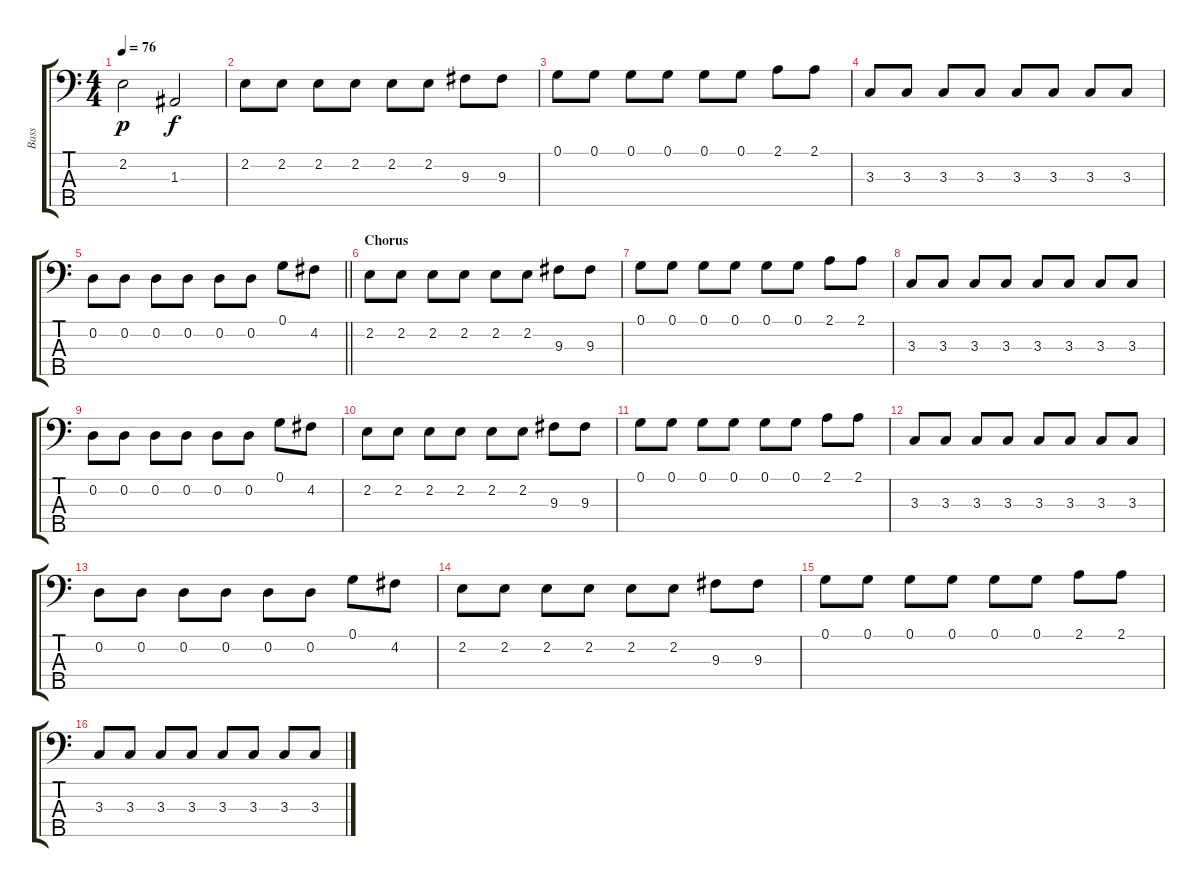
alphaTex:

\track ("Bass" "Bass") {instrument electricbassfinger}
\staff {score tabs}
\tuning (G2 D2 A1 E1 B0) {hide}
\ts (4 4)
\tempo 76
\clef f4
\ks c
2.2.2{dy p} 1.3.2{dy f} |
2.2.8 2.2.8 2.2.8 2.2.8 2.2.8 2.2.8 9.3.8 9.3.8 |
0.1.8 0.1.8 0.1.8 0.1.8 0.1.8 0.1.8 2.1.8 2.1.8 |
3.3.8 3.3.8 3.3.8 3.3.8 3.3.8 3.3.8 3.3.8 3.3.8 |
\barLineRight lightlight
0.2.8 0.2.8 0.2.8 0.2.8 0.2.8 0.2.8 0.1.8 4.2.8 |
\section ("" "Chorus")
2.2.8 2.2.8 2.2.8 2.2.8 2.2.8 2.2.8 9.3.8 9.3.8 |
0.1.8 0.1.8 0.1.8 0.1.8 0.1.8 0.1.8 2.1.8 2.1.8 |
3.3.8 3.3.8 3.3.8 3.3.8 3.3.8 3.3.8 3.3.8 3.3.8 |
0.2.8 0.2.8 0.2.8 0.2.8 0.2.8 0.2.8 0.1.8 4.2.8 |
2.2.8 2.2.8 2.2.8 2.2.8 2.2.8 2.2.8 9.3.8 9.3.8 |
0.1.8 0.1.8 0.1.8 0.1.8 0.1.8 0.1.8 2.1.8 2.1.8 |
3.3.8 3.3.8 3.3.8 3.3.8 3.3.8 3.3.8 3.3.8 3.3.8 |
0.2.8 0.2.8 0.2.8 0.2.8 0.2.8 0.2.8 0.1.8 4.2.8 |
2.2.8 2.2.8 2.2.8 2.2.8 2.2.8 2.2.8 9.3.8 9.3.8 |
0.1.8 0.1.8 0.1.8 0.1.8 0.1.8 0.1.8 2.1.8 2.1.8 |
3.3.8 3.3.8 3.3.8 3.3.8 3.3.8 3.3.8 3.3.8 3.3.8
